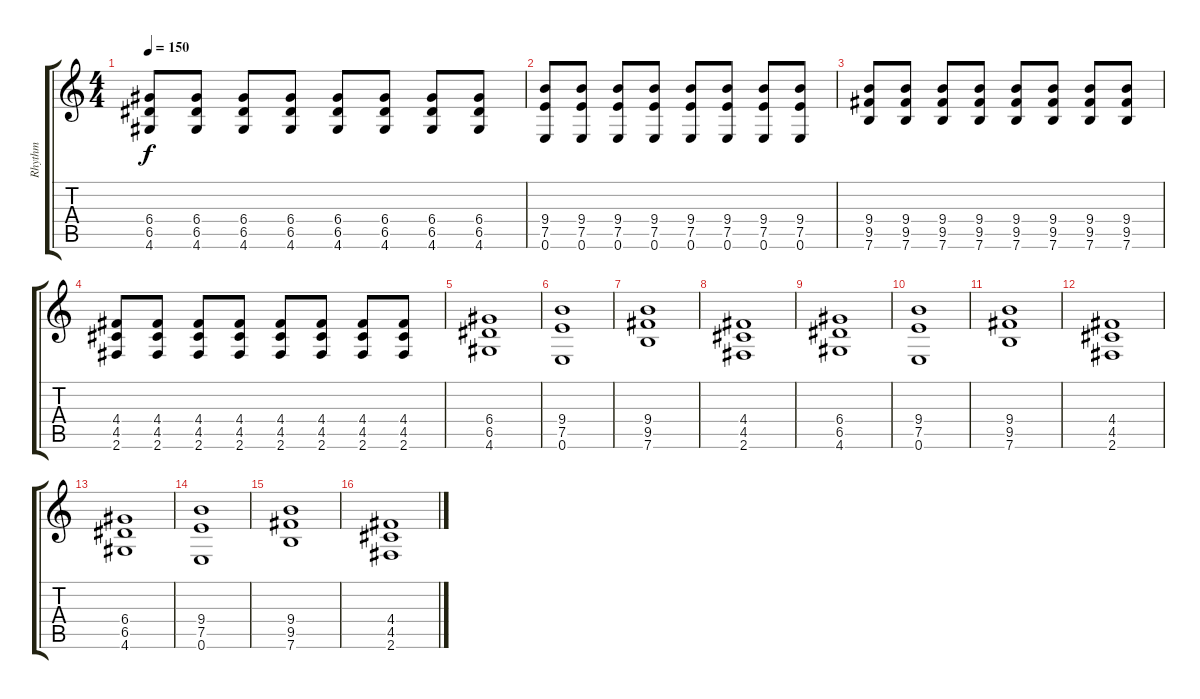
\track ("Rhythm" "Rhythm") {instrument overdrivenguitar}
\staff {score tabs}
\tuning (E4 B3 G3 D3 A2 E2) {hide}
\ts (4 4)
\tempo 150
\clef g2
\ks c
(6.4 6.5 4.6).8{dy f} (6.4 6.5 4.6).8 (6.4 6.5 4.6).8 (6.4 6.5 4.6).8 (6.4 6.5 4.6).8 (6.4 6.5 4.6).8 (6.4 6.5 4.6).8 (6.4 6.5 4.6).8 |
(9.4 7.5 0.6).8 (9.4 7.5 0.6).8 (9.4 7.5 0.6).8 (9.4 7.5 0.6).8 (9.4 7.5 0.6).8 (9.4 7.5 0.6).8 (9.4 7.5 0.6).8 (9.4 7.5 0.6).8 |
(9.4 9.5 7.6).8 (9.4 9.5 7.6).8 (9.4 9.5 7.6).8 (9.4 9.5 7.6).8 (9.4 9.5 7.6).8 (9.4 9.5 7.6).8 (9.4 9.5 7.6).8 (9.4 9.5 7.6).8 |
(4.4 4.5 2.6).8 (4.4 4.5 2.6).8 (4.4 4.5 2.6).8 (4.4 4.5 2.6).8 (4.4 4.5 2.6).8 (4.4 4.5 2.6).8 (4.4 4.5 2.6).8 (4.4 4.5 2.6).8 |
(6.4 6.5 4.6).1 |
(9.4 7.5 0.6).1 |
(9.4 9.5 7.6).1 |
(4.4 4.5 2.6).1 |
(6.4 6.5 4.6).1 |
(9.4 7.5 0.6).1 |
(9.4 9.5 7.6).1 |
(4.4 4.5 2.6).1 |
(6.4 6.5 4.6).1 |
(9.4 7.5 0.6).1 |
(9.4 9.5 7.6).1 |
(4.4 4.5 2.6).1
